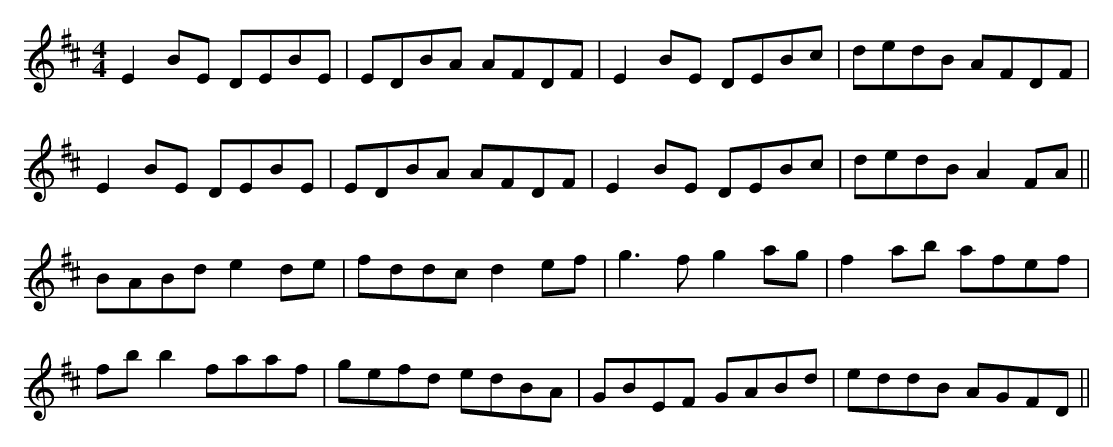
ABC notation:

X:1
M:4/4
K:Edor
E2 BE DEBE|EDBA AFDF|E2 BE DEBc|dedB AFDF|
E2 BE DEBE|EDBA AFDF|E2 BE DEBc|dedB A2 FA||
BABd e2 de|fddc d2 ef|g3f g2 ag|f2 ab afef|
fb b2 faaf|gefd edBA|GBEF GABd|eddB AGFD||
